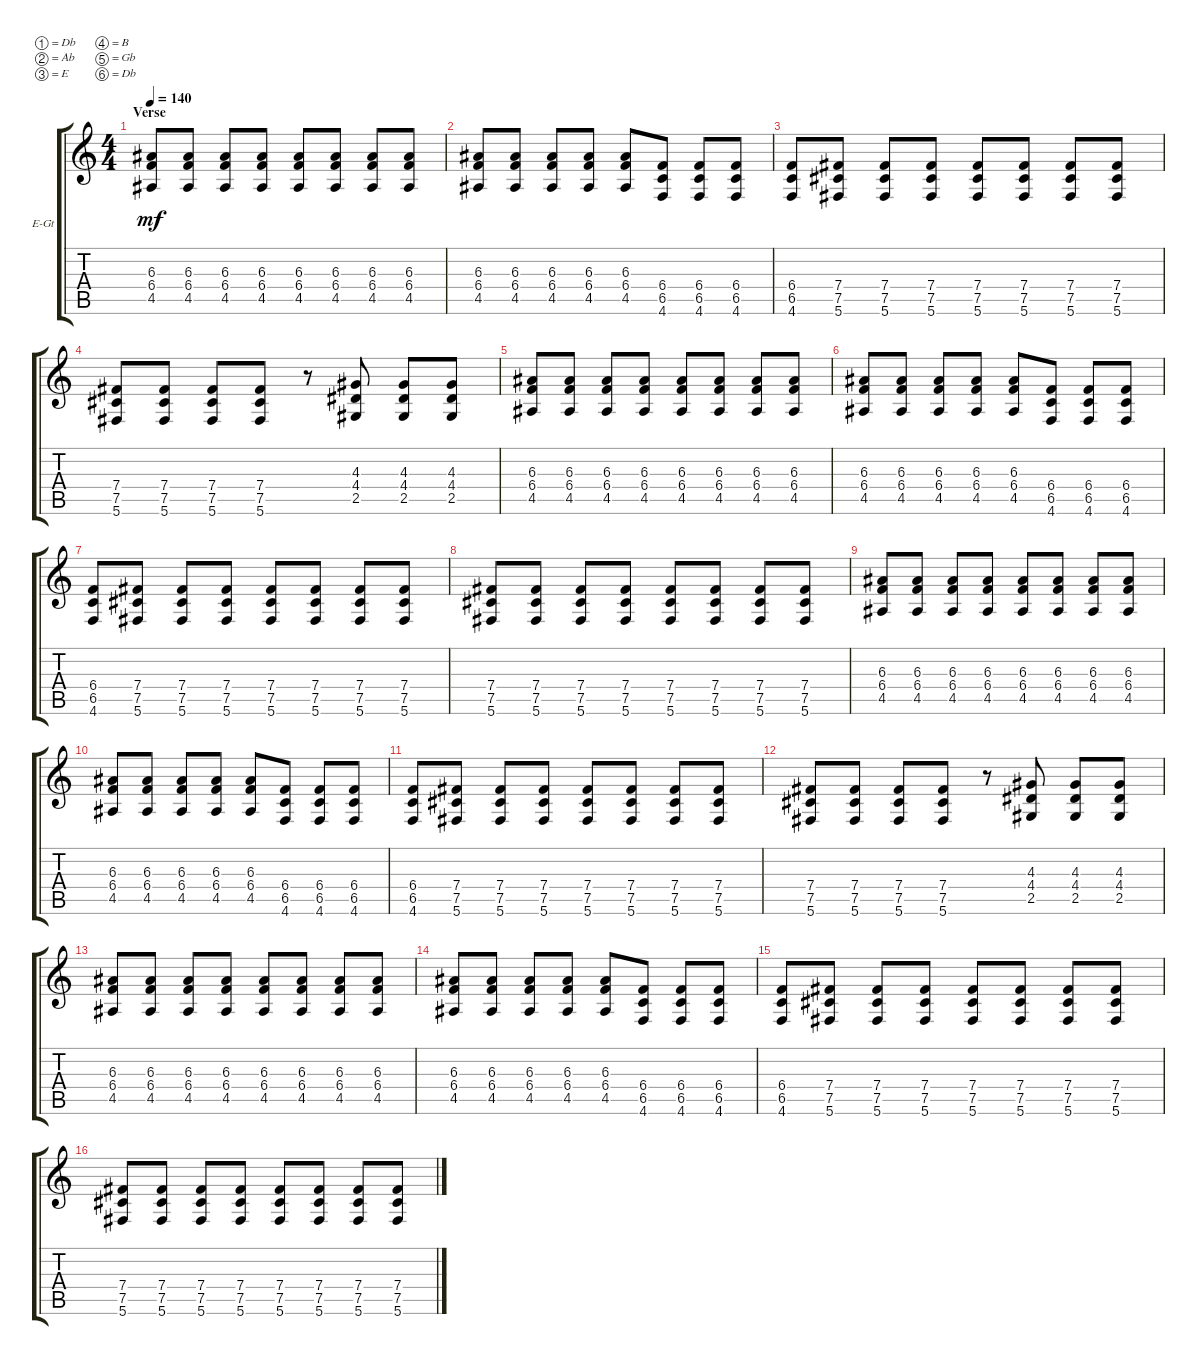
\bracketExtendMode groupsimilarinstruments
\firstSystemTrackNameOrientation horizontal
\otherSystemsTrackNameOrientation horizontal
\track ("Electric Guitar" "E-Gt") {instrument distortionguitar}
\staff {score tabs}
\tuning (Db4 Ab3 E3 B2 Gb2 Db2)
\ts (4 4)
\section ("" "Verse")
\tempo 140
\clef g2
\ks c
(6.3 4.5 6.4).8{dy mf} (6.3 4.5 6.4).8 (6.3 4.5 6.4).8 (6.3 4.5 6.4).8 (6.3 4.5 6.4).8 (6.3 4.5 6.4).8 (6.3 4.5 6.4).8 (6.3 4.5 6.4).8 |
(6.3 4.5 6.4).8 (6.3 4.5 6.4).8 (6.3 4.5 6.4).8 (6.3 4.5 6.4).8 (6.3 4.5 6.4).8 (4.6 6.4 6.5).8 (4.6 6.4 6.5).8 (4.6 6.4 6.5).8 |
(4.6 6.4 6.5).8 (7.5 7.4 5.6).8 (7.5 7.4 5.6).8 (7.5 7.4 5.6).8 (7.5 7.4 5.6).8 (7.5 7.4 5.6).8 (7.5 7.4 5.6).8 (7.5 7.4 5.6).8 |
(7.5 7.4 5.6).8 (7.5 7.4 5.6).8 (7.5 7.4 5.6).8 (7.5 7.4 5.6).8 r.8 (2.5 4.4 4.3).8 (2.5 4.4 4.3).8 (2.5 4.4 4.3).8 |
(6.3 4.5 6.4).8 (6.3 4.5 6.4).8 (6.3 4.5 6.4).8 (6.3 4.5 6.4).8 (6.3 4.5 6.4).8 (6.3 4.5 6.4).8 (6.3 4.5 6.4).8 (6.3 4.5 6.4).8 |
(6.3 4.5 6.4).8 (6.3 4.5 6.4).8 (6.3 4.5 6.4).8 (6.3 4.5 6.4).8 (6.3 4.5 6.4).8 (4.6 6.4 6.5).8 (4.6 6.4 6.5).8 (4.6 6.4 6.5).8 |
(4.6 6.4 6.5).8 (7.5 7.4 5.6).8 (7.5 7.4 5.6).8 (7.5 7.4 5.6).8 (7.5 7.4 5.6).8 (7.5 7.4 5.6).8 (7.5 7.4 5.6).8 (7.5 7.4 5.6).8 |
(7.5 7.4 5.6).8 (7.5 7.4 5.6).8 (7.5 7.4 5.6).8 (7.5 7.4 5.6).8 (5.6 7.5 7.4).8 (7.5 7.4 5.6).8 (7.5 7.4 5.6).8 (7.5 7.4 5.6).8 |
(6.3 4.5 6.4).8 (6.3 4.5 6.4).8 (6.3 4.5 6.4).8 (6.3 4.5 6.4).8 (6.3 4.5 6.4).8 (6.3 4.5 6.4).8 (6.3 4.5 6.4).8 (6.3 4.5 6.4).8 |
(6.3 4.5 6.4).8 (6.3 4.5 6.4).8 (6.3 4.5 6.4).8 (6.3 4.5 6.4).8 (6.3 4.5 6.4).8 (4.6 6.4 6.5).8 (4.6 6.4 6.5).8 (4.6 6.4 6.5).8 |
(4.6 6.4 6.5).8 (7.5 7.4 5.6).8 (7.5 7.4 5.6).8 (7.5 7.4 5.6).8 (7.5 7.4 5.6).8 (7.5 7.4 5.6).8 (7.5 7.4 5.6).8 (7.5 7.4 5.6).8 |
(7.5 7.4 5.6).8 (7.5 7.4 5.6).8 (7.5 7.4 5.6).8 (7.5 7.4 5.6).8 r.8 (2.5 4.4 4.3).8 (2.5 4.4 4.3).8 (2.5 4.4 4.3).8 |
(6.3 4.5 6.4).8 (6.3 4.5 6.4).8 (6.3 4.5 6.4).8 (6.3 4.5 6.4).8 (6.3 4.5 6.4).8 (6.3 4.5 6.4).8 (6.3 4.5 6.4).8 (6.3 4.5 6.4).8 |
(6.3 4.5 6.4).8 (6.3 4.5 6.4).8 (6.3 4.5 6.4).8 (6.3 4.5 6.4).8 (6.3 4.5 6.4).8 (4.6 6.4 6.5).8 (4.6 6.4 6.5).8 (4.6 6.4 6.5).8 |
(4.6 6.4 6.5).8 (7.5 7.4 5.6).8 (7.5 7.4 5.6).8 (7.5 7.4 5.6).8 (7.5 7.4 5.6).8 (7.5 7.4 5.6).8 (7.5 7.4 5.6).8 (7.5 7.4 5.6).8 |
(7.5 7.4 5.6).8 (7.5 7.4 5.6).8 (7.5 7.4 5.6).8 (7.5 7.4 5.6).8 (5.6 7.5 7.4).8 (7.5 7.4 5.6).8 (7.5 7.4 5.6).8 (7.5 7.4 5.6).8
